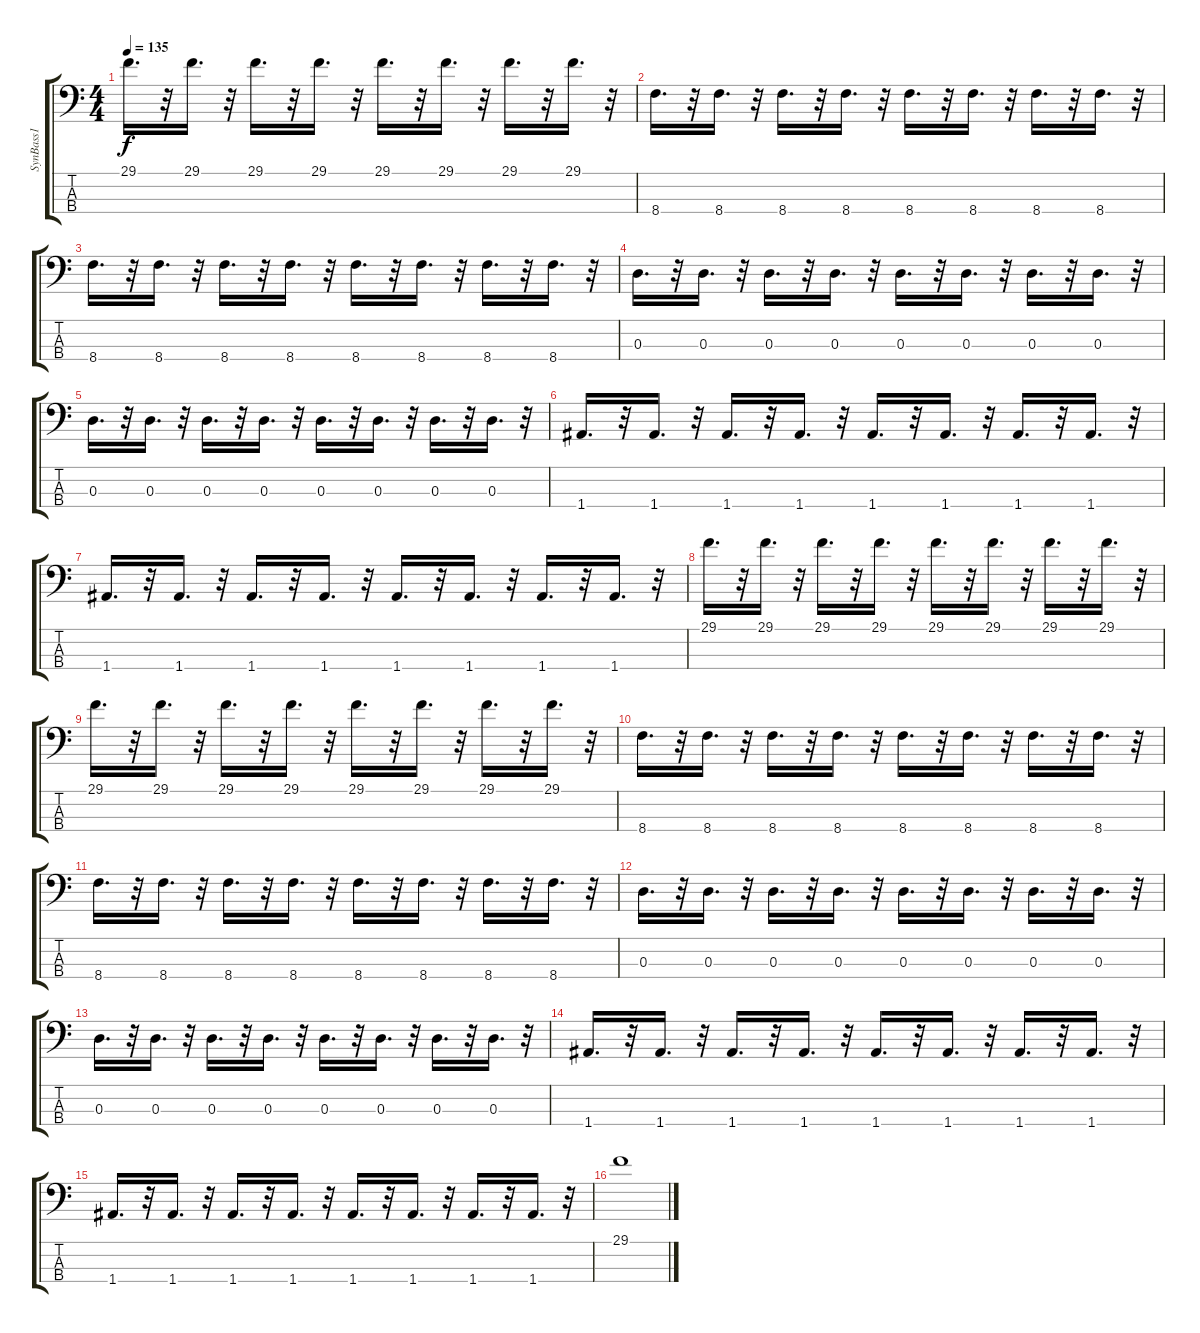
\track ("SynBass1" "SynBass1") {instrument synthbass1}
\staff {score tabs}
\tuning (C-1 G2 D2 A1) {hide}
\ts (4 4)
\tempo 135
\clef f4
\ks c
29.1.16{d dy f} r.32 29.1.16{d} r.32 29.1.16{d} r.32 29.1.16{d} r.32 29.1.16{d} r.32 29.1.16{d} r.32 29.1.16{d} r.32 29.1.16{d} r.32 |
8.4.16{d} r.32 8.4.16{d} r.32 8.4.16{d} r.32 8.4.16{d} r.32 8.4.16{d} r.32 8.4.16{d} r.32 8.4.16{d} r.32 8.4.16{d} r.32 |
8.4.16{d} r.32 8.4.16{d} r.32 8.4.16{d} r.32 8.4.16{d} r.32 8.4.16{d} r.32 8.4.16{d} r.32 8.4.16{d} r.32 8.4.16{d} r.32 |
0.3.16{d} r.32 0.3.16{d} r.32 0.3.16{d} r.32 0.3.16{d} r.32 0.3.16{d} r.32 0.3.16{d} r.32 0.3.16{d} r.32 0.3.16{d} r.32 |
0.3.16{d} r.32 0.3.16{d} r.32 0.3.16{d} r.32 0.3.16{d} r.32 0.3.16{d} r.32 0.3.16{d} r.32 0.3.16{d} r.32 0.3.16{d} r.32 |
1.4.16{d} r.32 1.4.16{d} r.32 1.4.16{d} r.32 1.4.16{d} r.32 1.4.16{d} r.32 1.4.16{d} r.32 1.4.16{d} r.32 1.4.16{d} r.32 |
1.4.16{d} r.32 1.4.16{d} r.32 1.4.16{d} r.32 1.4.16{d} r.32 1.4.16{d} r.32 1.4.16{d} r.32 1.4.16{d} r.32 1.4.16{d} r.32 |
29.1.16{d} r.32 29.1.16{d} r.32 29.1.16{d} r.32 29.1.16{d} r.32 29.1.16{d} r.32 29.1.16{d} r.32 29.1.16{d} r.32 29.1.16{d} r.32 |
29.1.16{d} r.32 29.1.16{d} r.32 29.1.16{d} r.32 29.1.16{d} r.32 29.1.16{d} r.32 29.1.16{d} r.32 29.1.16{d} r.32 29.1.16{d} r.32 |
8.4.16{d} r.32 8.4.16{d} r.32 8.4.16{d} r.32 8.4.16{d} r.32 8.4.16{d} r.32 8.4.16{d} r.32 8.4.16{d} r.32 8.4.16{d} r.32 |
8.4.16{d} r.32 8.4.16{d} r.32 8.4.16{d} r.32 8.4.16{d} r.32 8.4.16{d} r.32 8.4.16{d} r.32 8.4.16{d} r.32 8.4.16{d} r.32 |
0.3.16{d} r.32 0.3.16{d} r.32 0.3.16{d} r.32 0.3.16{d} r.32 0.3.16{d} r.32 0.3.16{d} r.32 0.3.16{d} r.32 0.3.16{d} r.32 |
0.3.16{d} r.32 0.3.16{d} r.32 0.3.16{d} r.32 0.3.16{d} r.32 0.3.16{d} r.32 0.3.16{d} r.32 0.3.16{d} r.32 0.3.16{d} r.32 |
1.4.16{d} r.32 1.4.16{d} r.32 1.4.16{d} r.32 1.4.16{d} r.32 1.4.16{d} r.32 1.4.16{d} r.32 1.4.16{d} r.32 1.4.16{d} r.32 |
1.4.16{d} r.32 1.4.16{d} r.32 1.4.16{d} r.32 1.4.16{d} r.32 1.4.16{d} r.32 1.4.16{d} r.32 1.4.16{d} r.32 1.4.16{d} r.32 |
29.1.1
